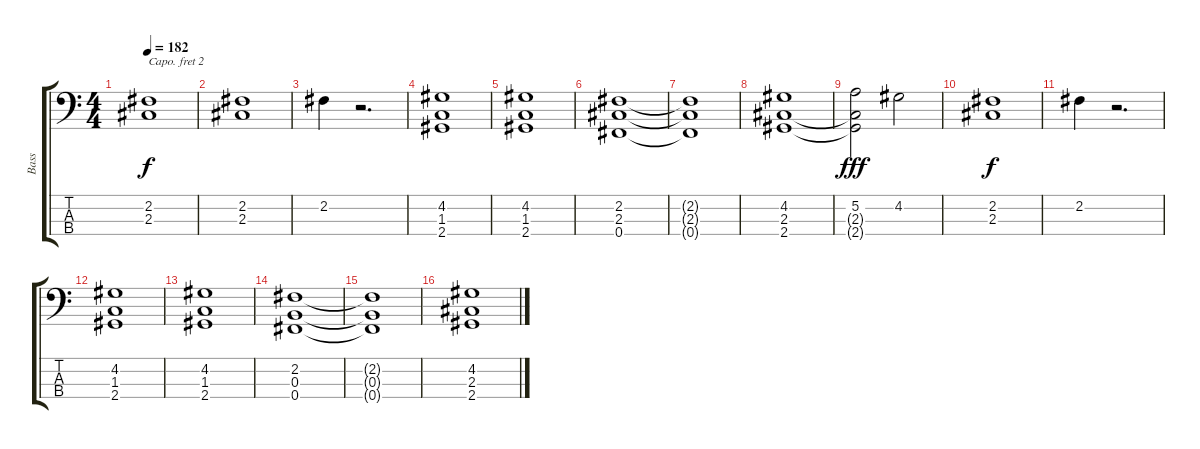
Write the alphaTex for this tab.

\track ("Bass" "Bass") {instrument fretlessbass}
\staff {score tabs}
\capo 2
\tuning (G2 D2 A1 E1) {hide}
\ts (4 4)
\tempo 182
\clef f4
\ks c
(2.2 2.3).1{dy f} |
(2.2 2.3).1 |
2.2.4 r.2{d} |
(4.2 1.3 2.4).1 |
(4.2 1.3 2.4).1 |
(2.2 2.3 0.4).1 |
(2.2{t} 2.3{t} 0.4{t}).1 |
(4.2 2.3 2.4).1 |
(5.2 2.3{t} 2.4{t}).2{dy fff} 4.2.2 |
(2.2 2.3).1{dy f} |
2.2.4 r.2{d} |
(4.2 1.3 2.4).1 |
(4.2 1.3 2.4).1 |
(2.2 0.3 0.4).1 |
(2.2{t} 0.3{t} 0.4{t}).1 |
(4.2 2.3 2.4).1
